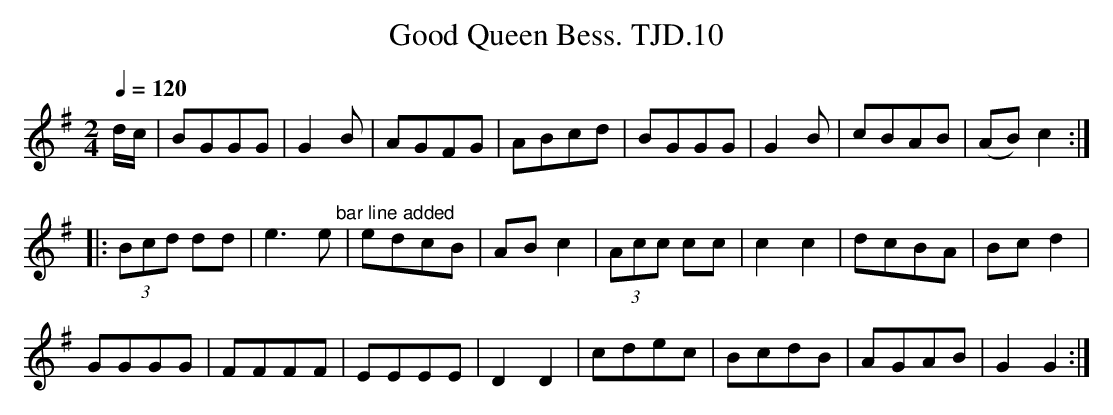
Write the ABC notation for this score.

X:1
T:Good Queen Bess. TJD.10
L:1/8
M:2/4
Q:1/4=120
K:G
d/c/|BGGG|G2B|AGFG|ABcd|BGGG|G2B|cBAB|(AB)c2:|!
|:(3Bcd dd|e2>e2"^bar line added"| edcB|ABc2|(3Acc cc|c2c2|dcBA|Bcd2|!
GGGG|FFFF|EEEE|D2D2|cdec|BcdB|AGAB|G2G2:|]
